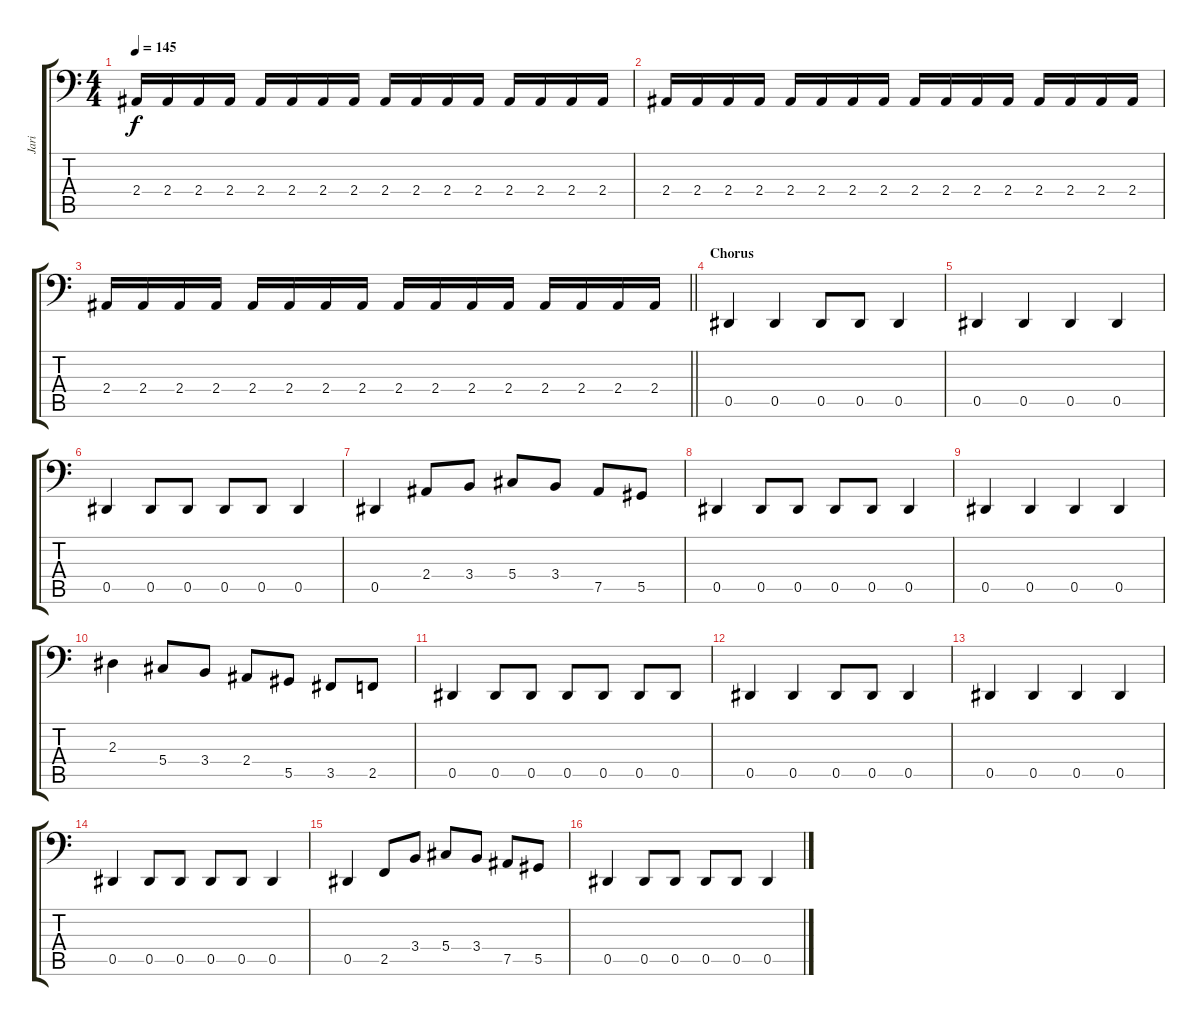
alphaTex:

\track ("Jari" "Jari") {instrument electricbassfinger}
\staff {score tabs}
\tuning (B2 Gb2 Db2 Ab1 Eb1 Bb0) {hide}
\ts (4 4)
\tempo 145
\clef f4
\ks c
2.4.16{dy f} 2.4.16 2.4.16 2.4.16 2.4.16 2.4.16 2.4.16 2.4.16 2.4.16 2.4.16 2.4.16 2.4.16 2.4.16 2.4.16 2.4.16 2.4.16 |
2.4.16 2.4.16 2.4.16 2.4.16 2.4.16 2.4.16 2.4.16 2.4.16 2.4.16 2.4.16 2.4.16 2.4.16 2.4.16 2.4.16 2.4.16 2.4.16 |
\barLineRight lightlight
2.4.16 2.4.16 2.4.16 2.4.16 2.4.16 2.4.16 2.4.16 2.4.16 2.4.16 2.4.16 2.4.16 2.4.16 2.4.16 2.4.16 2.4.16 2.4.16 |
\section ("" "Chorus")
0.5.4 0.5.4 0.5.8 0.5.8 0.5.4 |
0.5.4 0.5.4 0.5.4 0.5.4 |
0.5.4 0.5.8 0.5.8 0.5.8 0.5.8 0.5.4 |
0.5.4 2.4.8 3.4.8 5.4.8 3.4.8 7.5.8 5.5.8 |
0.5.4 0.5.8 0.5.8 0.5.8 0.5.8 0.5.4 |
0.5.4 0.5.4 0.5.4 0.5.4 |
2.3.4 5.4.8 3.4.8 2.4.8 5.5.8 3.5.8 2.5.8 |
0.5.4 0.5.8 0.5.8 0.5.8 0.5.8 0.5.8 0.5.8 |
0.5.4 0.5.4 0.5.8 0.5.8 0.5.4 |
0.5.4 0.5.4 0.5.4 0.5.4 |
0.5.4 0.5.8 0.5.8 0.5.8 0.5.8 0.5.4 |
0.5.4 2.5.8 3.4.8 5.4.8 3.4.8 7.5.8 5.5.8 |
0.5.4 0.5.8 0.5.8 0.5.8 0.5.8 0.5.4
